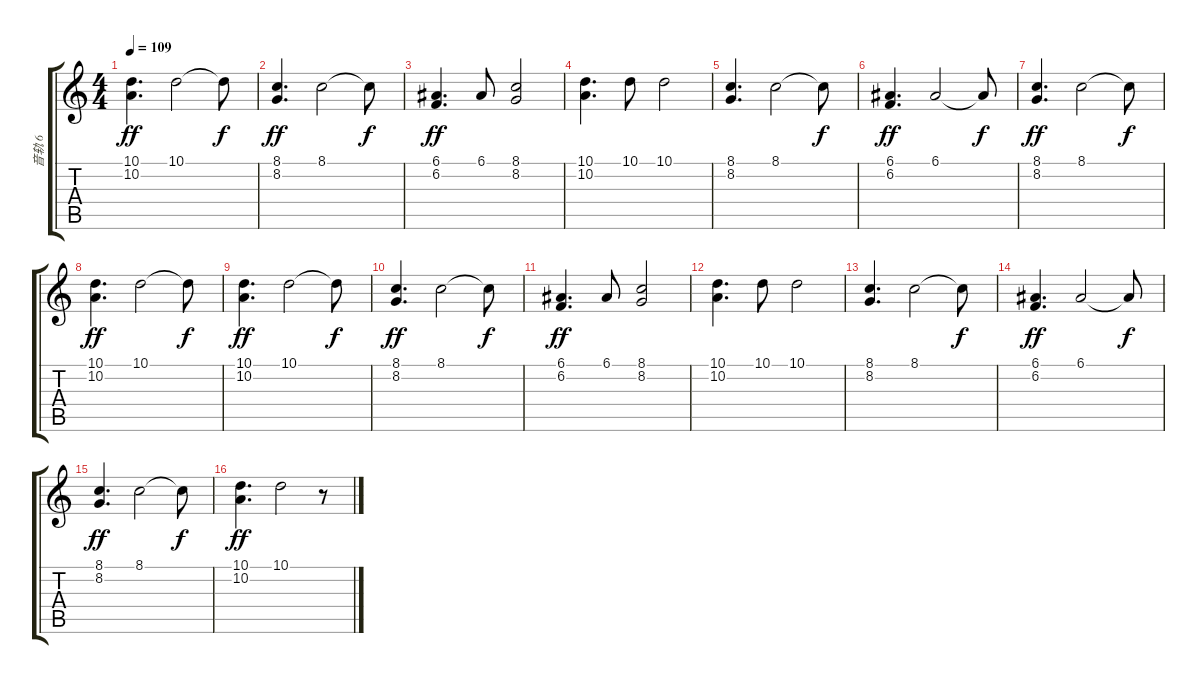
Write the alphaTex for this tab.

\track ("音轨 6" "音轨 6") {instrument acousticgrandpiano}
\staff {score tabs}
\tuning (E4 B3 G3 D3 A2 E2) {hide}
\ts (4 4)
\tempo 109
\clef g2
\ks c
(10.1 10.2).4{d dy ff} 10.1.2 10.1{t}.8{dy f} |
(8.1 8.2).4{d dy ff} 8.1.2 8.1{t}.8{dy f} |
(6.1 6.2).4{d dy ff} 6.1.8 (8.1 8.2).2 |
(10.1 10.2).4{d} 10.1.8 10.1.2 |
(8.1 8.2).4{d} 8.1.2 8.1{t}.8{dy f} |
(6.1 6.2).4{d dy ff} 6.1.2 6.1{t}.8{dy f} |
(8.1 8.2).4{d dy ff} 8.1.2 8.1{t}.8{dy f} |
(10.1 10.2).4{d dy ff} 10.1.2 10.1{t}.8{dy f} |
(10.1 10.2).4{d dy ff} 10.1.2 10.1{t}.8{dy f} |
(8.1 8.2).4{d dy ff} 8.1.2 8.1{t}.8{dy f} |
(6.1 6.2).4{d dy ff} 6.1.8 (8.1 8.2).2 |
(10.1 10.2).4{d} 10.1.8 10.1.2 |
(8.1 8.2).4{d} 8.1.2 8.1{t}.8{dy f} |
(6.1 6.2).4{d dy ff} 6.1.2 6.1{t}.8{dy f} |
(8.1 8.2).4{d dy ff} 8.1.2 8.1{t}.8{dy f} |
(10.1 10.2).4{d dy ff} 10.1.2 r.8
